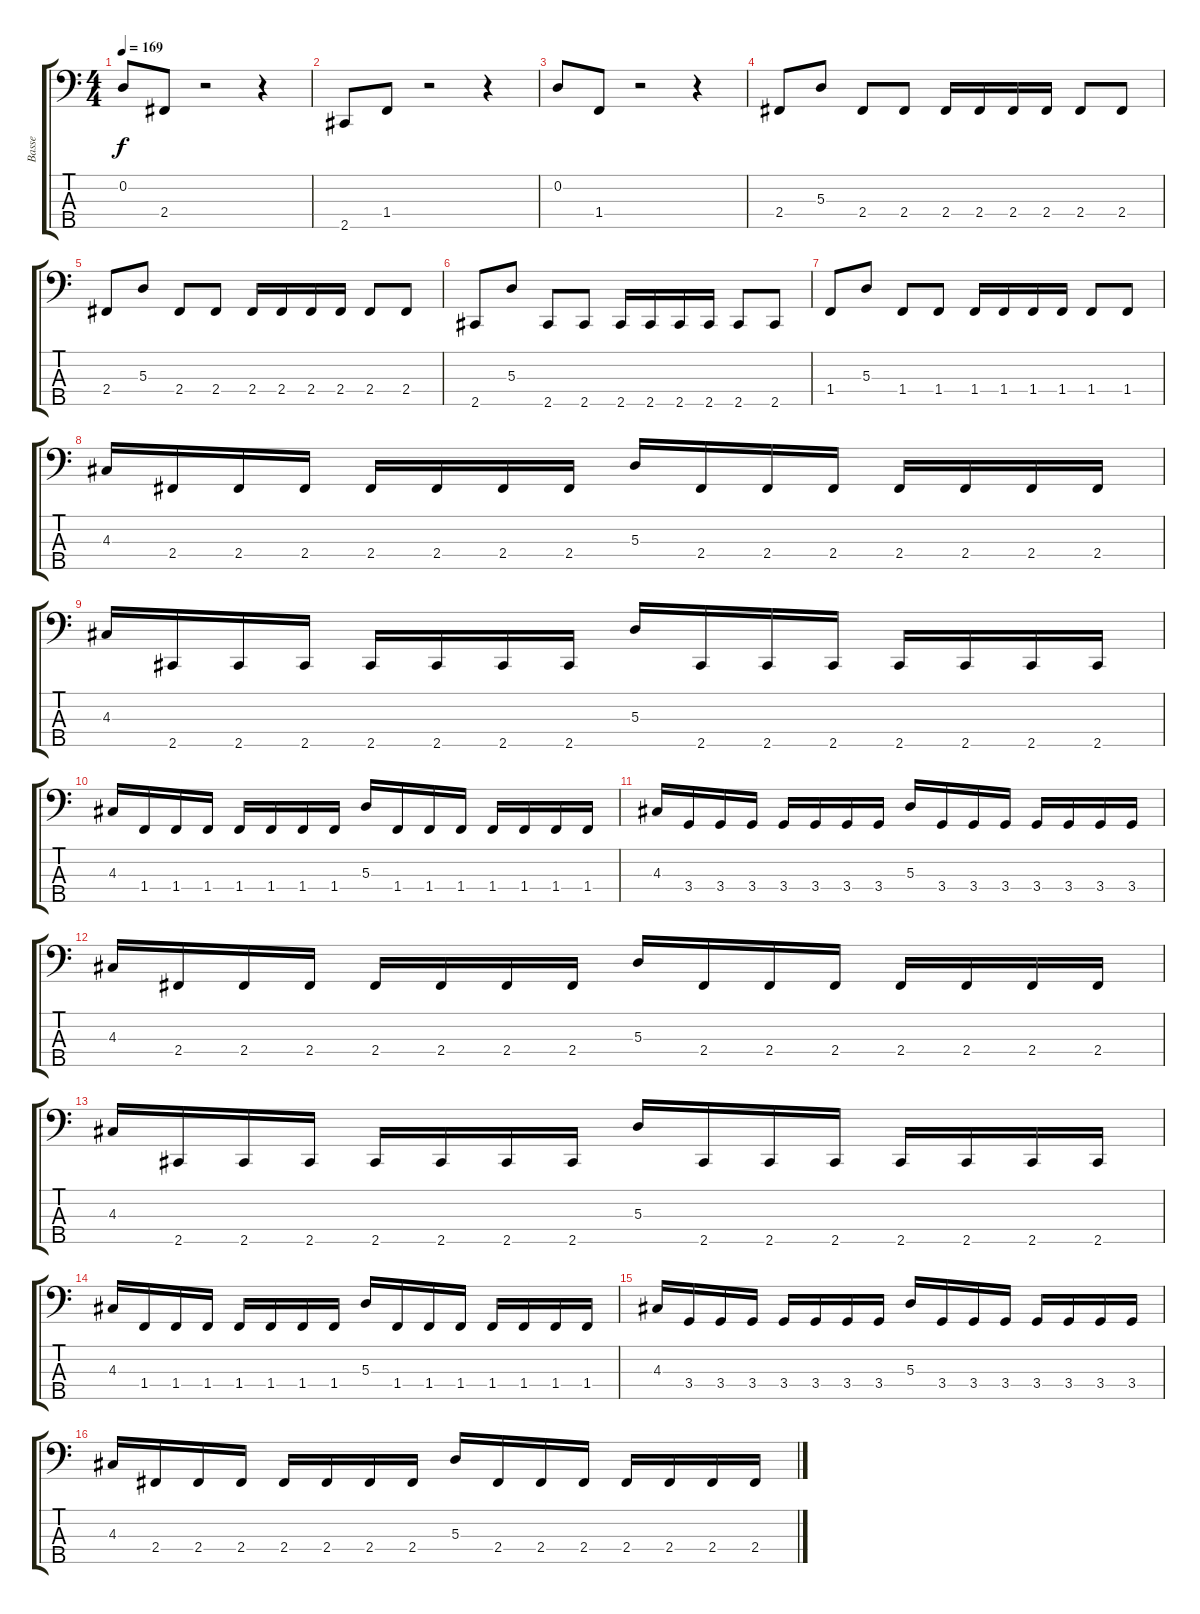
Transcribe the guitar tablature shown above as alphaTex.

\track ("Basse" "Basse") {instrument electricbassfinger}
\staff {score tabs}
\tuning (G2 D2 A1 E1 B0) {hide}
\ts (4 4)
\tempo 169
\clef f4
\ks c
0.2.8{dy f} 2.4.8 r.2 r.4 |
2.5.8 1.4.8 r.2 r.4 |
0.2.8 1.4.8 r.2 r.4 |
2.4.8{volume 16} 5.3.8 2.4.8 2.4.8 2.4.16 2.4.16 2.4.16 2.4.16 2.4.8 2.4.8 |
2.4.8 5.3.8 2.4.8 2.4.8 2.4.16 2.4.16 2.4.16 2.4.16 2.4.8 2.4.8 |
2.5.8 5.3.8 2.5.8 2.5.8 2.5.16 2.5.16 2.5.16 2.5.16 2.5.8 2.5.8 |
1.4.8 5.3.8 1.4.8 1.4.8 1.4.16 1.4.16 1.4.16 1.4.16 1.4.8 1.4.8 |
4.3.16{volume 10} 2.4.16 2.4.16 2.4.16 2.4.16 2.4.16 2.4.16 2.4.16 5.3.16 2.4.16 2.4.16 2.4.16 2.4.16 2.4.16 2.4.16 2.4.16 |
4.3.16 2.5.16 2.5.16 2.5.16 2.5.16 2.5.16 2.5.16 2.5.16 5.3.16 2.5.16 2.5.16 2.5.16 2.5.16 2.5.16 2.5.16 2.5.16 |
4.3.16 1.4.16 1.4.16 1.4.16 1.4.16 1.4.16 1.4.16 1.4.16 5.3.16 1.4.16 1.4.16 1.4.16 1.4.16 1.4.16 1.4.16 1.4.16 |
4.3.16 3.4.16 3.4.16 3.4.16 3.4.16 3.4.16 3.4.16 3.4.16 5.3.16 3.4.16 3.4.16 3.4.16 3.4.16 3.4.16 3.4.16 3.4.16 |
4.3.16 2.4.16 2.4.16 2.4.16 2.4.16 2.4.16 2.4.16 2.4.16 5.3.16 2.4.16 2.4.16 2.4.16 2.4.16 2.4.16 2.4.16 2.4.16 |
4.3.16 2.5.16 2.5.16 2.5.16 2.5.16 2.5.16 2.5.16 2.5.16 5.3.16 2.5.16 2.5.16 2.5.16 2.5.16 2.5.16 2.5.16 2.5.16 |
4.3.16 1.4.16 1.4.16 1.4.16 1.4.16 1.4.16 1.4.16 1.4.16 5.3.16 1.4.16 1.4.16 1.4.16 1.4.16 1.4.16 1.4.16 1.4.16 |
4.3.16 3.4.16 3.4.16 3.4.16 3.4.16 3.4.16 3.4.16 3.4.16 5.3.16 3.4.16 3.4.16 3.4.16 3.4.16 3.4.16 3.4.16 3.4.16 |
4.3.16 2.4.16 2.4.16 2.4.16 2.4.16 2.4.16 2.4.16 2.4.16 5.3.16 2.4.16 2.4.16 2.4.16 2.4.16 2.4.16 2.4.16 2.4.16
